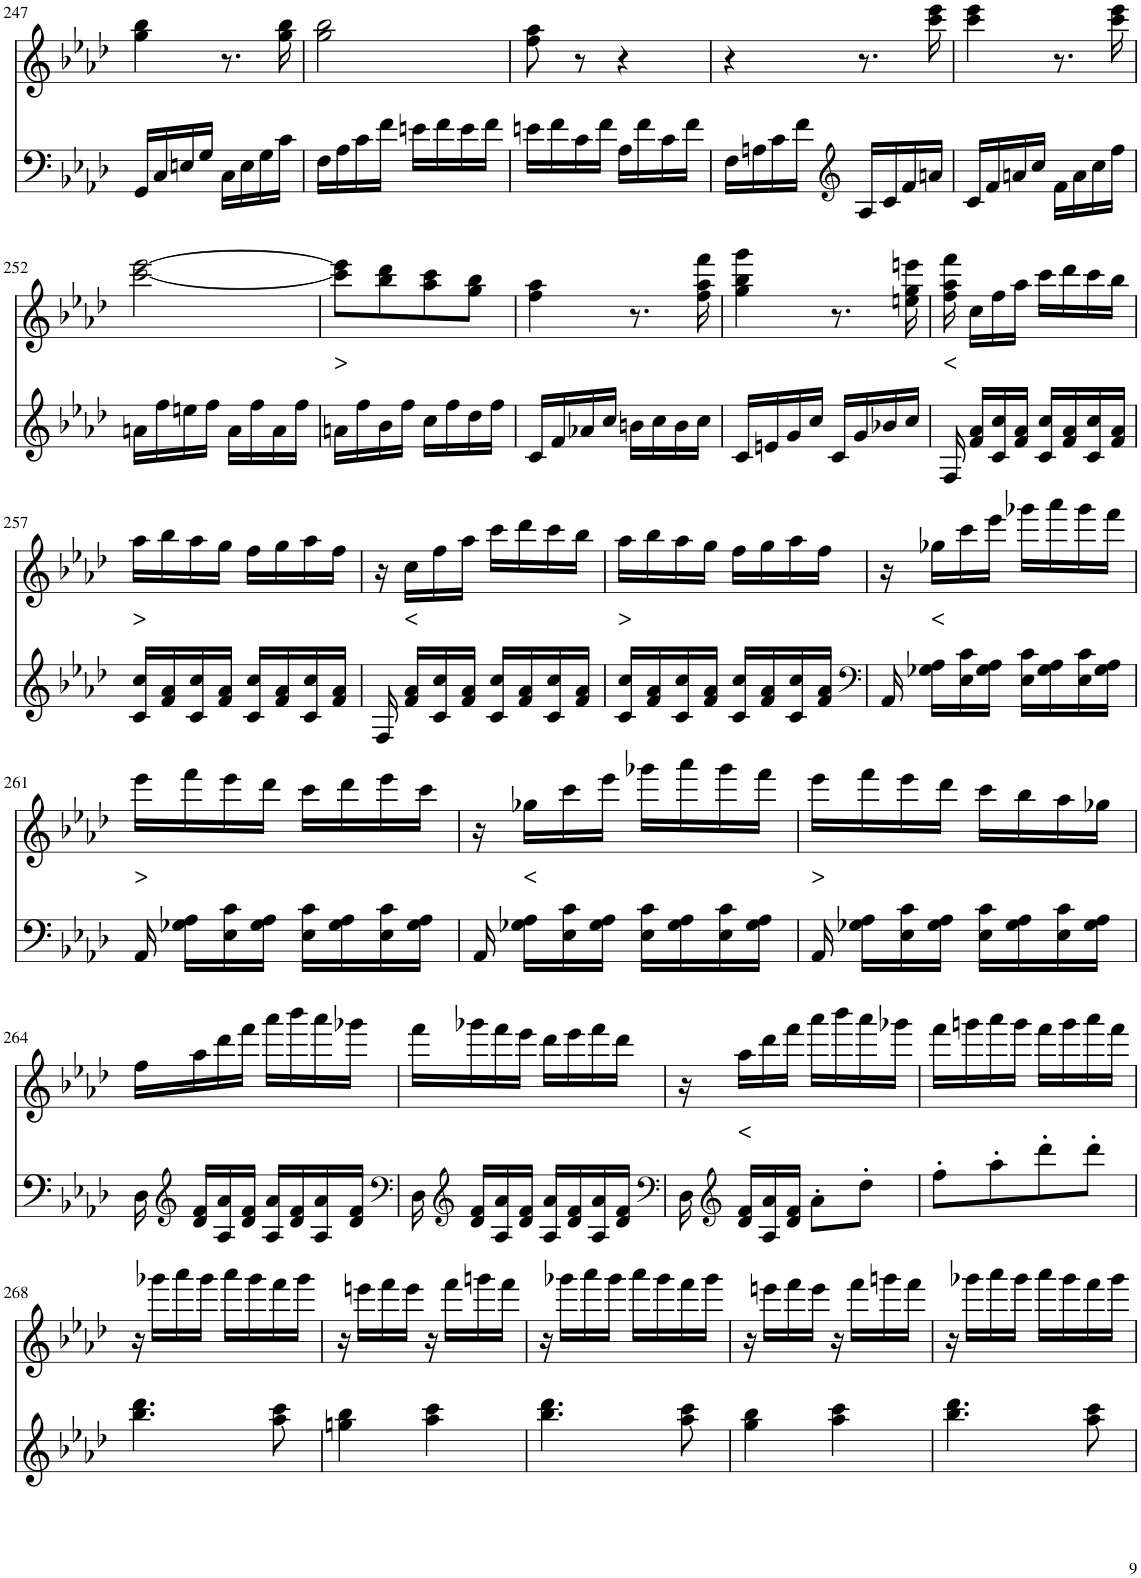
**kern	**kern	**text
*part2	*part1	*part1
*staff2	*staff1	*staff1
*I"piano	*I"piano	*
*I'Pno	*I'Pno	*
!!LO:PB:g=z
*clefF4	*clefG2	*
*k[b-e-a-d-]	*k[b-e-a-d-]	*
*f:	*f:	*
*M2/4	*M2/4	*
=247	=247	=247
16GG/LL	4gg\ 4bb-\	.
16C/	.	.
16En/	.	.
16G/JJ	.	.
16C\LL	8.r	.
16E\	.	.
16G\	.	.
16c\JJ	16gg\ 16bb-\	.
=248	=248	=248
16F\LL	2gg\ 2bb-\	.
16A-\	.	.
16c\	.	.
16f\JJ	.	.
16en\LL	.	.
16f\	.	.
16e\	.	.
16f\JJ	.	.
=249	=249	=249
16en\LL	8ff\ 8aa-\	.
16f\	.	.
16c\	8r	.
16f\JJ	.	.
16A-\LL	4r	.
16f\	.	.
16c\	.	.
16f\JJ	.	.
=250	=250	=250
16F\LL	4r	.
16An\	.	.
16c\	.	.
16f\JJ	.	.
*clefG2	*	*
16A/LL	8.r	.
16c/	.	.
16f/	.	.
16an/JJ	16ccc\ 16eee-\	.
=251	=251	=251
16c/LL	4ccc\ 4eee-\	.
16f/	.	.
16an/	.	.
16cc/JJ	.	.
16f\LL	8.r	.
16a\	.	.
16cc\	.	.
16ff\JJ	16ccc\ 16eee-\	.
!!LO:LB:g=z
=252	=252	=252
16an\LL	[2ccc\ [2eee-\	.
16ff\	.	.
16een\	.	.
16ff\JJ	.	.
16a\LL	.	.
16ff\	.	.
16a\	.	.
16ff\JJ	.	.
=253	=253	=253
!	!	!LO:LY:b
16an\LL	8ccc\] 8eee-\]L	>
16ff\	.	.
16b-\	8bb-\ 8ddd-\	.
16ff\JJ	.	.
16cc\LL	8aa-\ 8ccc\	.
16ff\	.	.
16dd-\	8gg\ 8bb-\J	.
16ff\JJ	.	.
=254	=254	=254
16c/LL	4ff\ 4aa-\	.
16f/	.	.
16a-X/	.	.
16cc/JJ	.	.
16bn\LL	8.r	.
16cc\	.	.
16b\	.	.
16cc\JJ	16ff\ 16aa-\ 16fff\	.
=255	=255	=255
16c/LL	4gg\ 4bb-\ 4ggg\	.
16en/	.	.
16g/	.	.
16cc/JJ	.	.
16c/LL	8.r	.
16g/	.	.
16b-X/	.	.
16cc/JJ	16een\ 16gg\ 16eeen\	.
=256	=256	=256
!	!	!LO:LY:b
16F/	16ff\ 16aa-\ 16fff\	<
16f/ 16a-/LL	16cc\LL	.
16c/ 16cc/	16ff\	.
16f/ 16a-/JJ	16aa-\JJ	.
16c/ 16cc/LL	16ccc\LL	.
16f/ 16a-/	16ddd-\	.
16c/ 16cc/	16ccc\	.
16f/ 16a-/JJ	16bb-\JJ	.
!!LO:LB:g=z
=257	=257	=257
!	!	!LO:LY:b
16c/ 16cc/LL	16aa-\LL	>
16f/ 16a-/	16bb-\	.
16c/ 16cc/	16aa-\	.
16f/ 16a-/JJ	16gg\JJ	.
16c/ 16cc/LL	16ff\LL	.
16f/ 16a-/	16gg\	.
16c/ 16cc/	16aa-\	.
16f/ 16a-/JJ	16ff\JJ	.
=258	=258	=258
16F/	16r	.
!	!	!LO:LY:b
16f/ 16a-/LL	16cc\LL	<
16c/ 16cc/	16ff\	.
16f/ 16a-/JJ	16aa-\JJ	.
16c/ 16cc/LL	16ccc\LL	.
16f/ 16a-/	16ddd-\	.
16c/ 16cc/	16ccc\	.
16f/ 16a-/JJ	16bb-\JJ	.
=259	=259	=259
!	!	!LO:LY:b
16c/ 16cc/LL	16aa-\LL	>
16f/ 16a-/	16bb-\	.
16c/ 16cc/	16aa-\	.
16f/ 16a-/JJ	16gg\JJ	.
16c/ 16cc/LL	16ff\LL	.
16f/ 16a-/	16gg\	.
16c/ 16cc/	16aa-\	.
16f/ 16a-/JJ	16ff\JJ	.
=260	=260	=260
*clefF4	*	*
16AA-/	16r	.
!	!	!LO:LY:b
16G-X\ 16A-\LL	16gg-X\LL	<
16E-\ 16c\	16ccc\	.
16G-\ 16A-\JJ	16eee-\JJ	.
16E-\ 16c\LL	16ggg-X\LL	.
16G-\ 16A-\	16aaa-\	.
16E-\ 16c\	16ggg-\	.
16G-\ 16A-\JJ	16fff\JJ	.
!!LO:LB:g=z
=261	=261	=261
!	!	!LO:LY:b
16AA-/	16eee-\LL	>
16G-X\ 16A-\LL	16fff\	.
16E-\ 16c\	16eee-\	.
16G-\ 16A-\JJ	16ddd-\JJ	.
16E-\ 16c\LL	16ccc\LL	.
16G-\ 16A-\	16ddd-\	.
16E-\ 16c\	16eee-\	.
16G-\ 16A-\JJ	16ccc\JJ	.
=262	=262	=262
16AA-/	16r	.
!	!	!LO:LY:b
16G-X\ 16A-\LL	16gg-X\LL	<
16E-\ 16c\	16ccc\	.
16G-\ 16A-\JJ	16eee-\JJ	.
16E-\ 16c\LL	16ggg-X\LL	.
16G-\ 16A-\	16aaa-\	.
16E-\ 16c\	16ggg-\	.
16G-\ 16A-\JJ	16fff\JJ	.
=263	=263	=263
!	!	!LO:LY:b
16AA-/	16eee-\LL	>
16G-X\ 16A-\LL	16fff\	.
16E-\ 16c\	16eee-\	.
16G-\ 16A-\JJ	16ddd-\JJ	.
16E-\ 16c\LL	16ccc\LL	.
16G-\ 16A-\	16bb-\	.
16E-\ 16c\	16aa-\	.
16G-\ 16A-\JJ	16gg-X\JJ	.
!!LO:LB:g=z
=264	=264	=264
16D-\	16ff\LL	.
*clefG2	*	*
16d-/ 16f/LL	16aa-\	.
16A-/ 16a-/	16ddd-\	.
16d-/ 16f/JJ	16fff\JJ	.
16A-/ 16a-/LL	16aaa-\LL	.
16d-/ 16f/	16bbb-\	.
16A-/ 16a-/	16aaa-\	.
16d-/ 16f/JJ	16ggg-X\JJ	.
=265	=265	=265
*clefF4	*	*
16D-\	16fff\LL	.
*clefG2	*	*
16d-/ 16f/LL	16ggg-X\	.
16A-/ 16a-/	16fff\	.
16d-/ 16f/JJ	16eee-\JJ	.
16A-/ 16a-/LL	16ddd-\LL	.
16d-/ 16f/	16eee-\	.
16A-/ 16a-/	16fff\	.
16d-/ 16f/JJ	16ddd-\JJ	.
=266	=266	=266
*clefF4	*	*
16D-\	16r	.
*clefG2	*	*
!	!	!LO:LY:b
16d-/ 16f/LL	16aa-\LL	<
16A-/ 16a-/	16ddd-\	.
16d-/ 16f/JJ	16fff\JJ	.
8a-'\L	16aaa-\LL	.
.	16bbb-\	.
8dd-'\J	16aaa-\	.
.	16ggg-X\JJ	.
=267	=267	=267
8ff'\L	16fff\LL	.
.	16gggn\	.
8aa-'\	16aaa-\	.
.	16ggg\JJ	.
8ddd-'\	16fff\LL	.
.	16ggg\	.
8ddd-'\J	16aaa-\	.
.	16fff\JJ	.
!!LO:LB:g=z
=268	=268	=268
4.bb-\ 4.ddd-\	16r	.
.	16ggg-X\LL	.
.	16aaa-\	.
.	16ggg-\JJ	.
.	16aaa-\LL	.
.	16ggg-\	.
8aa-\ 8ccc\	16fff\	.
.	16ggg-\JJ	.
=269	=269	=269
4ggn\ 4bb-\	16r	.
.	16eeen\LL	.
.	16fff\	.
.	16eee\JJ	.
4aa-\ 4ccc\	16r	.
.	16fff\LL	.
.	16gggn\	.
.	16fff\JJ	.
=270	=270	=270
4.bb-\ 4.ddd-\	16r	.
.	16ggg-X\LL	.
.	16aaa-\	.
.	16ggg-\JJ	.
.	16aaa-\LL	.
.	16ggg-\	.
8aa-\ 8ccc\	16fff\	.
.	16ggg-\JJ	.
=271	=271	=271
4gg\ 4bb-\	16r	.
.	16eeen\LL	.
.	16fff\	.
.	16eee\JJ	.
4aa-\ 4ccc\	16r	.
.	16fff\LL	.
.	16gggn\	.
.	16fff\JJ	.
=272	=272	=272
4.bb-\ 4.ddd-\	16r	.
.	16ggg-X\LL	.
.	16aaa-\	.
.	16ggg-\JJ	.
.	16aaa-\LL	.
.	16ggg-\	.
8aa-\ 8ccc\	16fff\	.
.	16ggg-\JJ	.
=	=	=
*-	*-	*-
